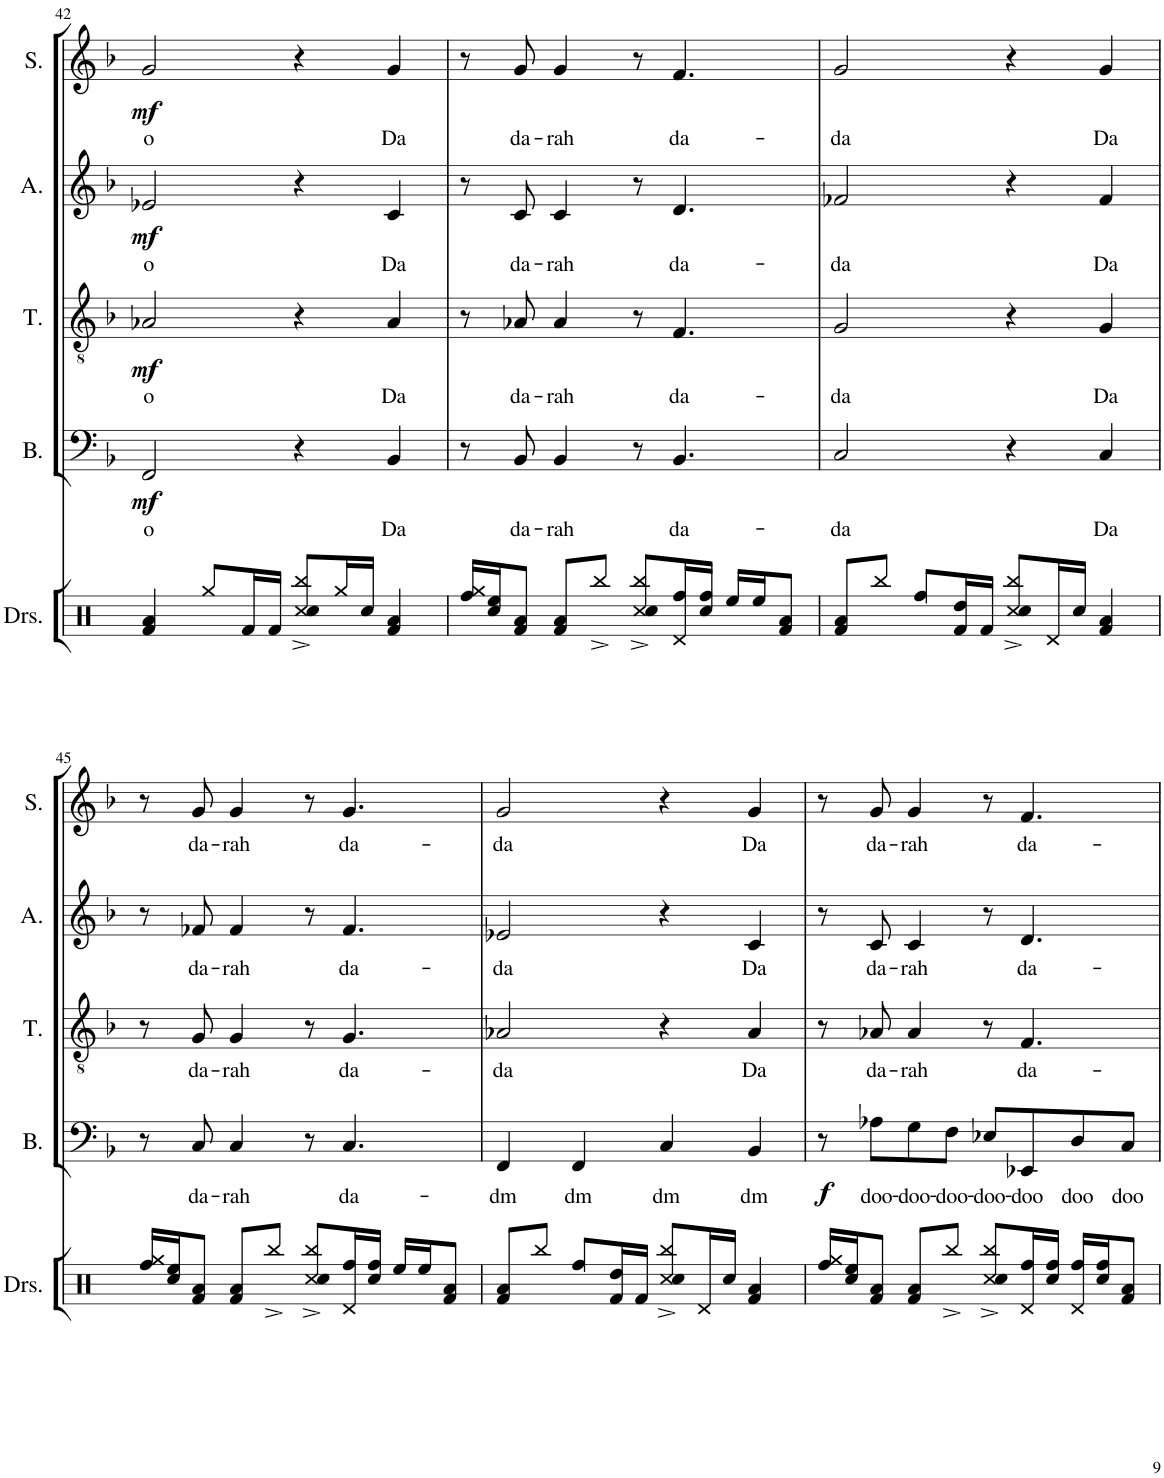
**kern	**text	**dynam	**kern	**text	**dynam	**kern	**text	**dynam	**kern	**text	**dynam
*part4	*part4	*part4	*part3	*part3	*part3	*part2	*part2	*part2	*part1	*part1	*part1
*staff4	*staff4	*staff4	*staff3	*staff3	*staff3	*staff2	*staff2	*staff2	*staff1	*staff1	*staff1
*I"Bass	*	*	*I"Tenor	*	*	*I"Alto	*	*	*I"Soprano	*	*
*I'B.	*	*	*I'T.	*	*	*I'A.	*	*	*I'S.	*	*
!!LO:PB:g=z
*clefF4	*	*	*clefGv2	*	*	*clefG2	*	*	*clefG2	*	*
*k[b-]	*	*	*k[b-]	*	*	*k[b-]	*	*	*k[b-]	*	*
*M4/4	*	*	*M4/4	*	*	*M4/4	*	*	*M4/4	*	*
=42	=42	=42	=42	=42	=42	=42	=42	=42	=42	=42	=42
!	!LO:LY:b	!LO:DY:b	!	!LO:LY:b	!LO:DY:b	!	!LO:LY:b	!LO:DY:b	!	!LO:LY:b	!LO:DY:b
2FF/	o	mf	2A-X/	o	mf	2e-X/	o	mf	2g/	o	mf
4r	.	.	4r	.	.	4r	.	.	4r	.	.
!	!LO:LY:b	!	!	!LO:LY:b	!	!	!LO:LY:b	!	!	!LO:LY:b	!
4BB-/	Da	.	4A-/	Da	.	4c/	Da	.	4g/	Da	.
=43	=43	=43	=43	=43	=43	=43	=43	=43	=43	=43	=43
8r	.	.	8r	.	.	8r	.	.	8r	.	.
!	!LO:LY:b	!	!	!LO:LY:b	!	!	!LO:LY:b	!	!	!LO:LY:b	!
8BB-/	da-	.	8A-X/	da-	.	8c/	da-	.	8g/	da-	.
!	!LO:LY:b	!	!	!LO:LY:b	!	!	!LO:LY:b	!	!	!LO:LY:b	!
4BB-/	-rah	.	4A-/	-rah	.	4c/	-rah	.	4g/	-rah	.
8r	.	.	8r	.	.	8r	.	.	8r	.	.
!	!LO:LY:b	!	!	!LO:LY:b	!	!	!LO:LY:b	!	!	!LO:LY:b	!
4.BB-/	da-	.	4.F/	da-	.	4.d/	da-	.	4.f/	da-	.
=44	=44	=44	=44	=44	=44	=44	=44	=44	=44	=44	=44
!	!LO:LY:b	!	!	!LO:LY:b	!	!	!LO:LY:b	!	!	!LO:LY:b	!
2C/	-da	.	2G/	-da	.	2f-X/	-da	.	2g/	-da	.
4r	.	.	4r	.	.	4r	.	.	4r	.	.
!	!LO:LY:b	!	!	!LO:LY:b	!	!	!LO:LY:b	!	!	!LO:LY:b	!
4C/	Da	.	4G/	Da	.	4f-/	Da	.	4g/	Da	.
!!LO:LB:g=z
=45	=45	=45	=45	=45	=45	=45	=45	=45	=45	=45	=45
8r	.	.	8r	.	.	8r	.	.	8r	.	.
!	!LO:LY:b	!	!	!LO:LY:b	!	!	!LO:LY:b	!	!	!LO:LY:b	!
8C/	da-	.	8G/	da-	.	8f-X/	da-	.	8g/	da-	.
!	!LO:LY:b	!	!	!LO:LY:b	!	!	!LO:LY:b	!	!	!LO:LY:b	!
4C/	-rah	.	4G/	-rah	.	4f-/	-rah	.	4g/	-rah	.
8r	.	.	8r	.	.	8r	.	.	8r	.	.
!	!LO:LY:b	!	!	!LO:LY:b	!	!	!LO:LY:b	!	!	!LO:LY:b	!
4.C/	da-	.	4.G/	da-	.	4.f-/	da-	.	4.g/	da-	.
=46	=46	=46	=46	=46	=46	=46	=46	=46	=46	=46	=46
!	!LO:LY:b	!	!	!LO:LY:b	!	!	!LO:LY:b	!	!	!LO:LY:b	!
4FF/	dm	.	2A-X/	-da	.	2e-X/	-da	.	2g/	-da	.
!	!LO:LY:b	!	!	!	!	!	!	!	!	!	!
4FF/	dm	.	.	.	.	.	.	.	.	.	.
!	!LO:LY:b	!	!	!	!	!	!	!	!	!	!
4C/	dm	.	4r	.	.	4r	.	.	4r	.	.
!	!LO:LY:b	!	!	!LO:LY:b	!	!	!LO:LY:b	!	!	!LO:LY:b	!
4BB-/	dm	.	4A-/	Da	.	4c/	Da	.	4g/	Da	.
=47	=47	=47	=47	=47	=47	=47	=47	=47	=47	=47	=47
!	!	!LO:DY:b	!	!	!	!	!	!	!	!	!
8r	.	f	8r	.	.	8r	.	.	8r	.	.
!	!LO:LY:b	!	!	!LO:LY:b	!	!	!LO:LY:b	!	!	!LO:LY:b	!
8A-X\L	doo-	.	8A-X/	da-	.	8c/	da-	.	8g/	da-	.
!	!LO:LY:b	!	!	!LO:LY:b	!	!	!LO:LY:b	!	!	!LO:LY:b	!
8G\	-doo-	.	4A-/	-rah	.	4c/	-rah	.	4g/	-rah	.
!	!LO:LY:b	!	!	!	!	!	!	!	!	!	!
8F\J	-doo-	.	.	.	.	.	.	.	.	.	.
!	!LO:LY:b	!	!	!	!	!	!	!	!	!	!
8E-X/L	-doo-	.	8r	.	.	8r	.	.	8r	.	.
!	!LO:LY:b	!	!	!LO:LY:b	!	!	!LO:LY:b	!	!	!LO:LY:b	!
8EE-X/	-doo	.	4.F/	da-	.	4.d/	da-	.	4.f/	da-	.
!	!LO:LY:b	!	!	!	!	!	!	!	!	!	!
8D/	doo	.	.	.	.	.	.	.	.	.	.
!	!LO:LY:b	!	!	!	!	!	!	!	!	!	!
8C/J	doo	.	.	.	.	.	.	.	.	.	.
=	=	=	=	=	=	=	=	=	=	=	=
*-	*-	*-	*-	*-	*-	*-	*-	*-	*-	*-	*-
